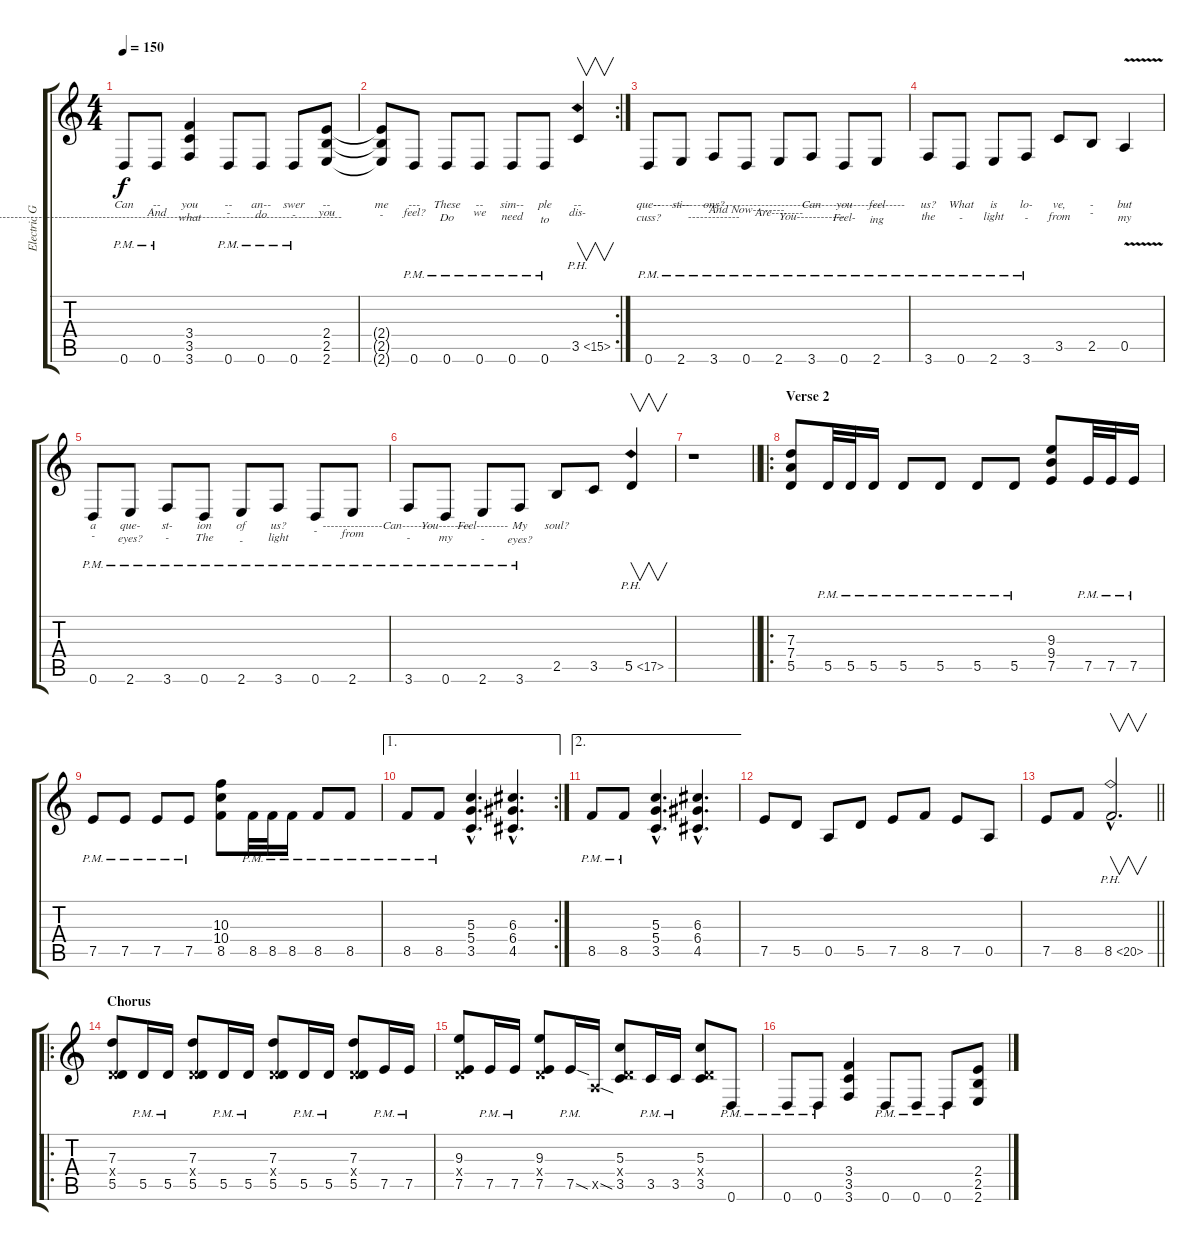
\track ("Electric Guitar - Lead" "Electric G") {instrument overdrivenguitar}
\staff {score tabs}
\tuning (E4 B3 G3 D3 A2 D2) {hide}
\ts (4 4)
\tempo 150
\clef g2
\ks c
0.6{pm}.8{lyrics (0 "Can") lyrics (1 "-------------------------------------------------------------------------------------------------------------") lyrics (2 "") lyrics (3 "") lyrics (4 "") dy f} 0.6{pm}.8{lyrics (0 "--") lyrics (1 "And") lyrics (2 "") lyrics (3 "") lyrics (4 "")} (3.4 3.5 3.6).4{lyrics (0 "you") lyrics (1 "what") lyrics (2 "") lyrics (3 "") lyrics (4 "")} 0.6{pm}.8{lyrics (0 "--") lyrics (1 "-") lyrics (2 "") lyrics (3 "") lyrics (4 "")} 0.6{pm}.8{lyrics (0 "an--") lyrics (1 "do") lyrics (2 "") lyrics (3 "") lyrics (4 "")} 0.6{pm}.8{lyrics (0 "swer") lyrics (1 "-") lyrics (2 "") lyrics (3 "") lyrics (4 "")} (2.4 2.5 2.6).8{lyrics (0 "--") lyrics (1 "you") lyrics (2 "") lyrics (3 "") lyrics (4 "")} |
\rc 2
(2.4{t} 2.5{t} 2.6{t}).8{lyrics (0 "me") lyrics (1 "-") lyrics (2 "") lyrics (3 "") lyrics (4 "")} 0.6{pm}.8{lyrics (0 "---") lyrics (1 "feel?") lyrics (2 "") lyrics (3 "") lyrics (4 "")} 0.6{pm}.8{lyrics (0 "These") lyrics (1 "Do") lyrics (2 "") lyrics (3 "") lyrics (4 "")} 0.6{pm}.8{lyrics (0 "--") lyrics (1 "we") lyrics (2 "") lyrics (3 "") lyrics (4 "")} 0.6{pm}.8{lyrics (0 "sim--") lyrics (1 "need") lyrics (2 "") lyrics (3 "") lyrics (4 "")} 0.6{pm}.8{lyrics (0 "ple") lyrics (1 "to") lyrics (2 "") lyrics (3 "") lyrics (4 "")} 3.5{ph 12}.4{v lyrics (0 "--") lyrics (1 "dis-") lyrics (2 "") lyrics (3 "") lyrics (4 "")} |
0.6{pm}.8{lyrics (0 "que--") lyrics (1 "cuss?") lyrics (2 "") lyrics (3 "") lyrics (4 "")} 2.6{pm}.8{lyrics (0 "sti--") lyrics (1 "") lyrics (2 "") lyrics (3 "") lyrics (4 "")} 3.6{pm}.8{lyrics (0 "ons?") lyrics (1 "-------------") lyrics (2 "") lyrics (3 "") lyrics (4 "")} 0.6{pm}.8{lyrics (0 "") lyrics (1 "And Now--------") lyrics (2 "") lyrics (3 "") lyrics (4 "")} 2.6{pm}.8{lyrics (0 "---------------------------------------------------------------") lyrics (1 "Are--------") lyrics (2 "") lyrics (3 "") lyrics (4 "")} 3.6{pm}.8{lyrics (0 "Can") lyrics (1 "You------------") lyrics (2 "") lyrics (3 "") lyrics (4 "")} 0.6{pm}.8{lyrics (0 "you") lyrics (1 "Feel-") lyrics (2 "") lyrics (3 "") lyrics (4 "")} 2.6{pm}.8{lyrics (0 "feel") lyrics (1 "ing") lyrics (2 "") lyrics (3 "") lyrics (4 "")} |
3.6{pm}.8{lyrics (0 "us?") lyrics (1 "the") lyrics (2 "") lyrics (3 "") lyrics (4 "")} 0.6{pm}.8{lyrics (0 "What") lyrics (1 "-") lyrics (2 "") lyrics (3 "") lyrics (4 "")} 2.6{pm}.8{lyrics (0 "is") lyrics (1 "light") lyrics (2 "") lyrics (3 "") lyrics (4 "")} 3.6{pm}.8{lyrics (0 "lo-") lyrics (1 "-") lyrics (2 "") lyrics (3 "") lyrics (4 "")} 3.5.8{lyrics (0 "ve,") lyrics (1 "from") lyrics (2 "") lyrics (3 "") lyrics (4 "")} 2.5.8{lyrics (0 "-") lyrics (1 "-") lyrics (2 "") lyrics (3 "") lyrics (4 "")} 0.5{v}.4{lyrics (0 "but") lyrics (1 "my") lyrics (2 "") lyrics (3 "") lyrics (4 "")} |
0.6{pm}.8{lyrics (0 "a") lyrics (1 "-") lyrics (2 "") lyrics (3 "") lyrics (4 "")} 2.6{pm}.8{lyrics (0 "que-") lyrics (1 "eyes?") lyrics (2 "") lyrics (3 "") lyrics (4 "")} 3.6{pm}.8{lyrics (0 "st-") lyrics (1 "-") lyrics (2 "") lyrics (3 "") lyrics (4 "")} 0.6{pm}.8{lyrics (0 "ion") lyrics (1 "The") lyrics (2 "") lyrics (3 "") lyrics (4 "")} 2.6{pm}.8{lyrics (0 "of") lyrics (1 "-") lyrics (2 "") lyrics (3 "") lyrics (4 "")} 3.6{pm}.8{lyrics (0 "us?") lyrics (1 "light") lyrics (2 "") lyrics (3 "") lyrics (4 "")} 0.6{pm}.8{lyrics (0 "") lyrics (1 "-") lyrics (2 "") lyrics (3 "") lyrics (4 "")} 2.6{pm}.8{lyrics (0 "---------------") lyrics (1 "from") lyrics (2 "") lyrics (3 "") lyrics (4 "")} |
3.6{pm}.8{lyrics (0 "Can--------") lyrics (1 "-") lyrics (2 "") lyrics (3 "") lyrics (4 "")} 0.6{pm}.8{lyrics (0 "You--------") lyrics (1 "my") lyrics (2 "") lyrics (3 "") lyrics (4 "")} 2.6{pm}.8{lyrics (0 "Feel--------") lyrics (1 "-") lyrics (2 "") lyrics (3 "") lyrics (4 "")} 3.6{pm}.8{lyrics (0 "My") lyrics (1 "eyes?") lyrics (2 "") lyrics (3 "") lyrics (4 "")} 2.5.8{lyrics (0 "soul?") lyrics (1 "") lyrics (2 "") lyrics (3 "") lyrics (4 "")} 3.5.8 5.5{ph 12}.4{v} |
\barLineRight lightlight
r.1 |
\ro
\section ("" "Verse 2")
(7.3 7.4 5.5).8 5.5{pm}.32 5.5{pm}.32 5.5{pm}.16 5.5{pm}.8 5.5{pm}.8 5.5{pm}.8 5.5{pm}.8 (9.3 9.4 7.5).8 7.5{pm}.32 7.5{pm}.32 7.5{pm}.16 |
7.5{pm}.8 7.5{pm}.8 7.5{pm}.8 7.5{pm}.8 (10.3 10.4 8.5).8 8.5{pm}.32 8.5{pm}.32 8.5{pm}.16 8.5{pm}.8 8.5{pm}.8 |
\ae 1
\rc 2
8.5{pm}.8 8.5{pm}.8 (5.3{hac} 5.4{hac} 3.5{hac}).4{d} (6.3{hac} 6.4{hac} 4.5{hac}).4{d} |
\ae 2
8.5{pm}.8 8.5{pm}.8 (5.3{hac} 5.4{hac} 3.5{hac}).4{d} (6.3{hac} 6.4{hac} 4.5{hac}).4{d} |
7.5.8 5.5.8 0.5.8 5.5.8 7.5.8 8.5.8 7.5.8 0.5.8 |
\barLineRight lightlight
7.5.8 8.5.8 8.5{ph 12 hac}.2{v d} |
\ro
\section ("" "Chorus")
(7.3 0.4{x} 5.5).8 5.5{pm}.16 5.5{pm}.16 (7.3 0.4{x} 5.5).8 5.5{pm}.16 5.5{pm}.16 (7.3 0.4{x} 5.5).8 5.5{pm}.16 5.5{pm}.16 (7.3 0.4{x} 5.5).8 7.5{pm}.16 7.5{pm}.16 |
(9.3 0.4{x} 7.5).8 7.5{pm}.16 7.5{pm}.16 (9.3 0.4{x} 7.5).8 7.5{sod pm}.16 0.5{sod x}.16 (5.3 0.4{x} 3.5).8 3.5{pm}.16 3.5{pm}.16 (5.3 0.4{x} 3.5).8 0.6{pm}.8 |
0.6{pm}.8 0.6{pm}.8 (3.4 3.5 3.6).4 0.6{pm}.8 0.6{pm}.8 0.6{pm}.8 (2.4 2.5 2.6).8
